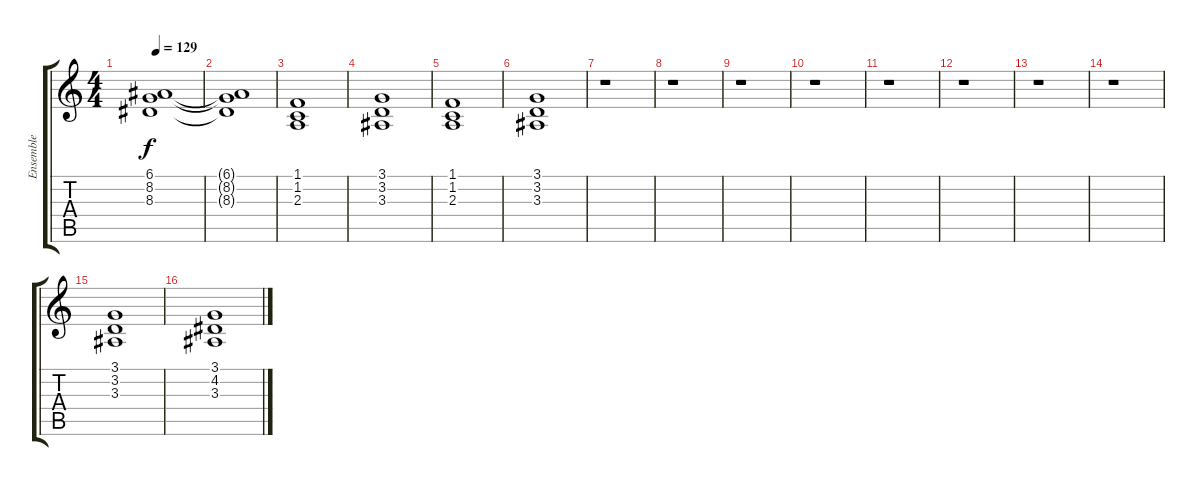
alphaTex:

\track ("Ensemble" "Ensemble") {instrument stringensemble1}
\staff {score tabs}
\tuning (E4 B3 G3 D3 A2 E2) {hide}
\ts (4 4)
\tempo 129
\clef g2
\ks c
(6.1 8.2 8.3).1{dy f} |
(6.1{t} 8.2{t} 8.3{t}).1 |
(1.1 1.2 2.3).1 |
(3.1 3.2 3.3).1 |
(1.1 1.2 2.3).1 |
(3.1 3.2 3.3).1 |
r.1 |
r.1 |
r.1 |
r.1 |
r.1 |
r.1 |
r.1 |
r.1 |
\section ("" "")
(3.1 3.2 3.3).1 |
(3.1 4.2 3.3).1
